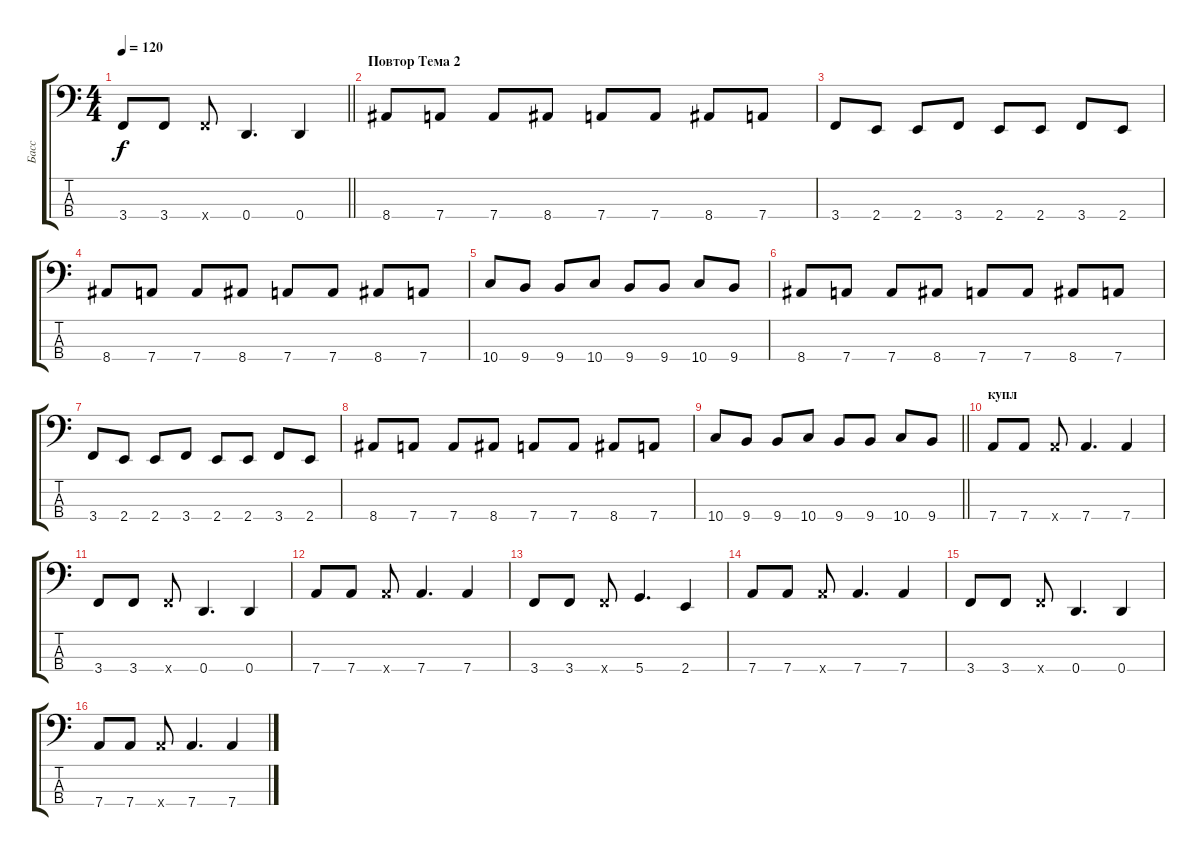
\track ("Басс" "Басс") {instrument electricbassfinger}
\staff {score tabs}
\tuning (G2 D2 A1 D1) {hide}
\ts (4 4)
\tempo 120
\clef f4
\barLineRight lightlight
\ks c
3.4.8{dy f} 3.4.8 3.4{x}.8 0.4.4{d} 0.4.4 |
\section ("" "Повтор Тема 2")
8.4.8 7.4.8 7.4.8 8.4.8 7.4.8 7.4.8 8.4.8 7.4.8 |
3.4.8 2.4.8 2.4.8 3.4.8 2.4.8 2.4.8 3.4.8 2.4.8 |
8.4.8 7.4.8 7.4.8 8.4.8 7.4.8 7.4.8 8.4.8 7.4.8 |
10.4.8 9.4.8 9.4.8 10.4.8 9.4.8 9.4.8 10.4.8 9.4.8 |
8.4.8 7.4.8 7.4.8 8.4.8 7.4.8 7.4.8 8.4.8 7.4.8 |
3.4.8 2.4.8 2.4.8 3.4.8 2.4.8 2.4.8 3.4.8 2.4.8 |
8.4.8 7.4.8 7.4.8 8.4.8 7.4.8 7.4.8 8.4.8 7.4.8 |
\barLineRight lightlight
10.4.8 9.4.8 9.4.8 10.4.8 9.4.8 9.4.8 10.4.8 9.4.8 |
\section ("" "купл")
7.4.8 7.4.8 7.4{x}.8 7.4.4{d} 7.4.4 |
3.4.8 3.4.8 3.4{x}.8 0.4.4{d} 0.4.4 |
7.4.8 7.4.8 7.4{x}.8 7.4.4{d} 7.4.4 |
3.4.8 3.4.8 3.4{x}.8 5.4.4{d} 2.4.4 |
7.4.8 7.4.8 7.4{x}.8 7.4.4{d} 7.4.4 |
3.4.8 3.4.8 3.4{x}.8 0.4.4{d} 0.4.4 |
7.4.8 7.4.8 7.4{x}.8 7.4.4{d} 7.4.4
